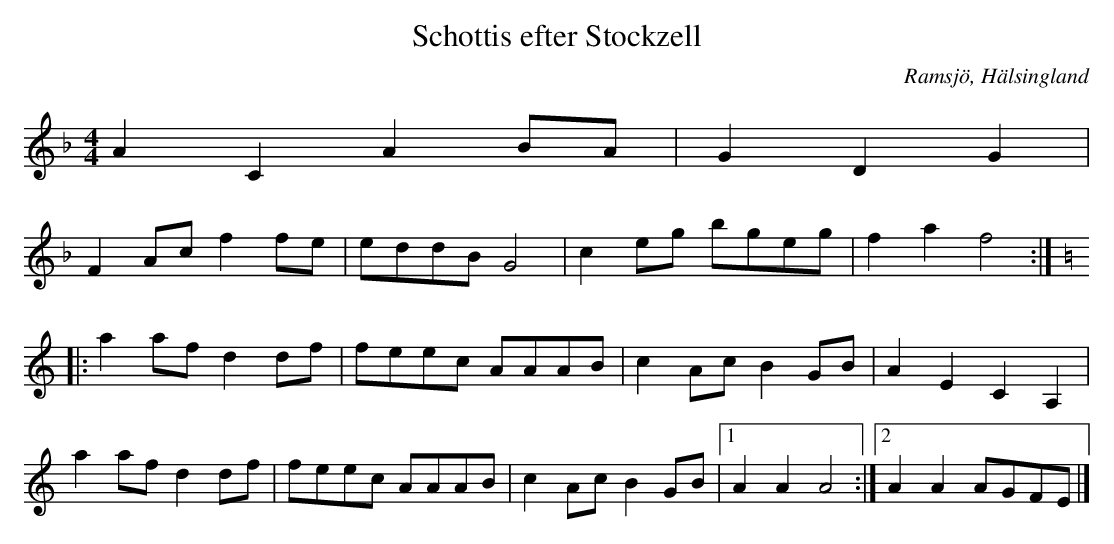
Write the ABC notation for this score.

X:1
T: Schottis efter Stockzell
O: Ramsjö, Hälsingland
M: 4/4
L: 1/8
K: F
A2 C2 A2 BA|G2 D2 G2|
F2 Ac f2 fe|eddB G4|c2 eg bgeg|f2 a2 f4:|
|:[K: Am] a2 af d2 df|feec AAAB|c2 Ac B2GB|A2 E2 C2 A,2|
a2 af d2 df|feec AAAB|c2 Ac B2GB|[1 A2 A2 A4:|[2 A2 A2 AGFE|]
